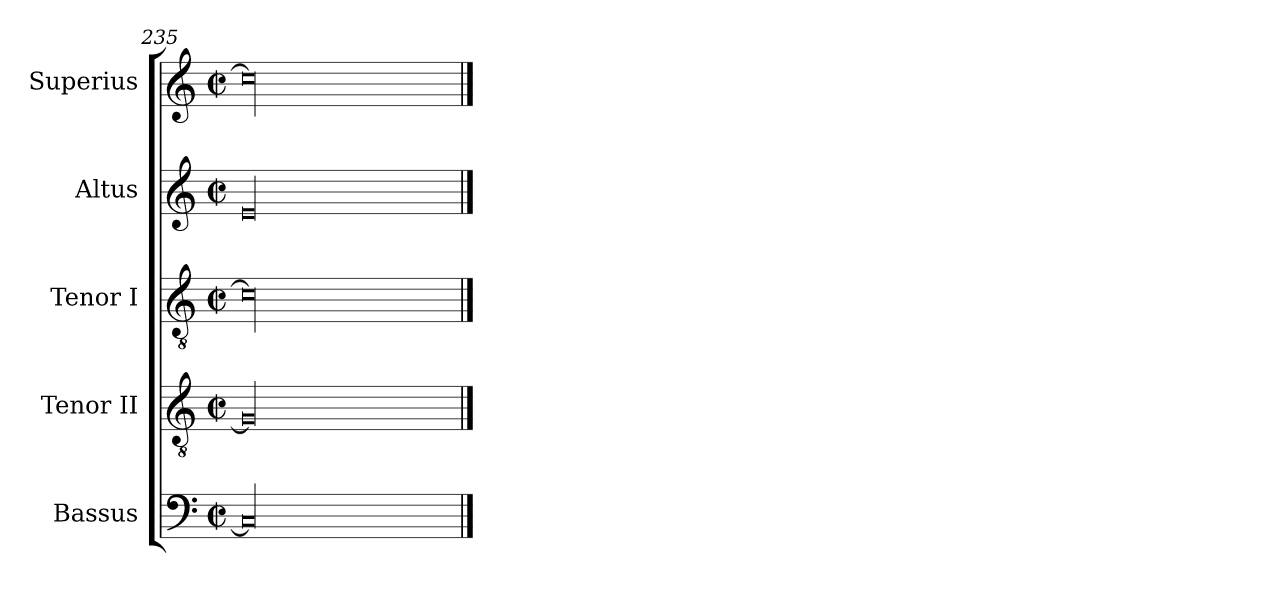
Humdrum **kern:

**kern	**kern	**kern	**kern	**kern
*part5	*part4	*part3	*part2	*part1
*staff5	*staff4	*staff3	*staff2	*staff1
*I"Bassus	*I"Tenor II	*I"Tenor I	*I"Altus	*I"Superius
*I'B.	*I'T. I	*	*I'A.	*I'S.
*clefF4	*clefGv2	*clefGv2	*clefG2	*clefG2
*	*ITrd7c12	*ITrd7c12	*	*
*k[]	*k[]	*k[]	*k[]	*k[]
*C:	*C:	*C:	*C:	*C:
*M2/2	*M2/2	*M2/2	*M2/2	*M2/2
*met(c|)	*met(c|)	*met(c|)	*met(c|)	*met(c|)
=235	=235	=235	=235	=235
00Ci]	00GGi]	00Ci]	00ei	00cci]
==	==	==	==	==
*-	*-	*-	*-	*-
